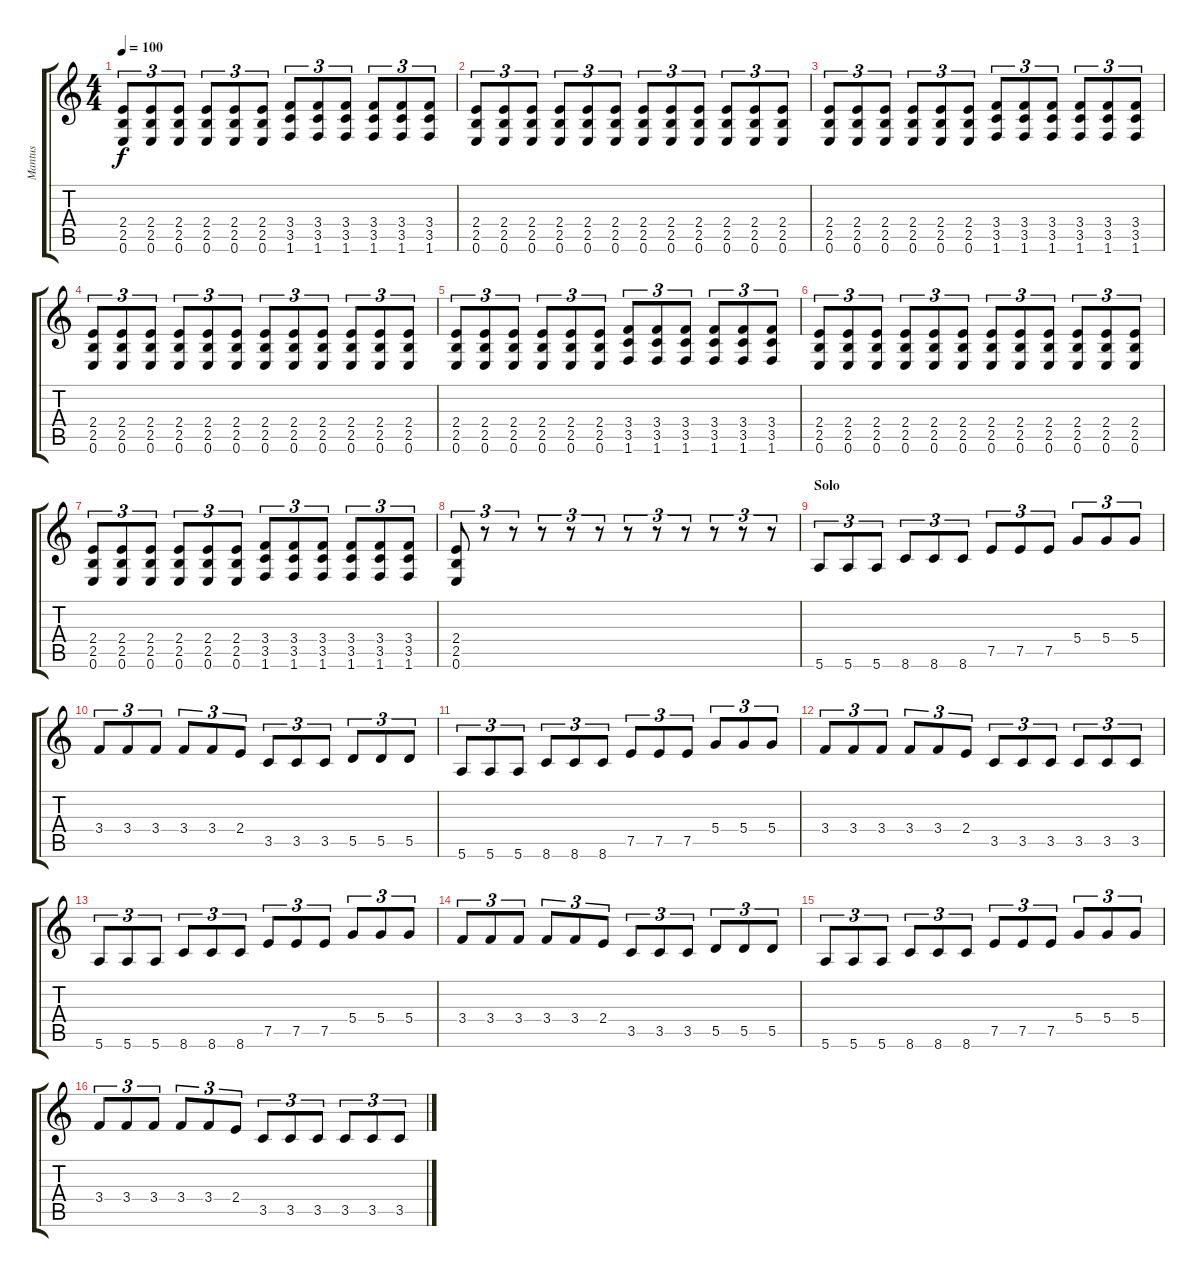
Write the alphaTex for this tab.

\track ("Mantus" "Mantus") {instrument distortionguitar}
\staff {score tabs}
\tuning (E4 B3 G3 D3 A2 E2) {hide}
\ts (4 4)
\tempo 100
\clef g2
\ks c
(2.4 2.5 0.6).8{tu (3 2) dy f} (2.4 2.5 0.6).8{tu (3 2)} (2.4 2.5 0.6).8{tu (3 2)} (2.4 2.5 0.6).8{tu (3 2)} (2.4 2.5 0.6).8{tu (3 2)} (2.4 2.5 0.6).8{tu (3 2)} (3.4 3.5 1.6).8{tu (3 2)} (3.4 3.5 1.6).8{tu (3 2)} (3.4 3.5 1.6).8{tu (3 2)} (3.4 3.5 1.6).8{tu (3 2)} (3.4 3.5 1.6).8{tu (3 2)} (3.4 3.5 1.6).8{tu (3 2)} |
(2.4 2.5 0.6).8{tu (3 2)} (2.4 2.5 0.6).8{tu (3 2)} (2.4 2.5 0.6).8{tu (3 2)} (2.4 2.5 0.6).8{tu (3 2)} (2.4 2.5 0.6).8{tu (3 2)} (2.4 2.5 0.6).8{tu (3 2)} (2.4 2.5 0.6).8{tu (3 2)} (2.4 2.5 0.6).8{tu (3 2)} (2.4 2.5 0.6).8{tu (3 2)} (2.4 2.5 0.6).8{tu (3 2)} (2.4 2.5 0.6).8{tu (3 2)} (2.4 2.5 0.6).8{tu (3 2)} |
(2.4 2.5 0.6).8{tu (3 2)} (2.4 2.5 0.6).8{tu (3 2)} (2.4 2.5 0.6).8{tu (3 2)} (2.4 2.5 0.6).8{tu (3 2)} (2.4 2.5 0.6).8{tu (3 2)} (2.4 2.5 0.6).8{tu (3 2)} (3.4 3.5 1.6).8{tu (3 2)} (3.4 3.5 1.6).8{tu (3 2)} (3.4 3.5 1.6).8{tu (3 2)} (3.4 3.5 1.6).8{tu (3 2)} (3.4 3.5 1.6).8{tu (3 2)} (3.4 3.5 1.6).8{tu (3 2)} |
(2.4 2.5 0.6).8{tu (3 2)} (2.4 2.5 0.6).8{tu (3 2)} (2.4 2.5 0.6).8{tu (3 2)} (2.4 2.5 0.6).8{tu (3 2)} (2.4 2.5 0.6).8{tu (3 2)} (2.4 2.5 0.6).8{tu (3 2)} (2.4 2.5 0.6).8{tu (3 2)} (2.4 2.5 0.6).8{tu (3 2)} (2.4 2.5 0.6).8{tu (3 2)} (2.4 2.5 0.6).8{tu (3 2)} (2.4 2.5 0.6).8{tu (3 2)} (2.4 2.5 0.6).8{tu (3 2)} |
(2.4 2.5 0.6).8{tu (3 2)} (2.4 2.5 0.6).8{tu (3 2)} (2.4 2.5 0.6).8{tu (3 2)} (2.4 2.5 0.6).8{tu (3 2)} (2.4 2.5 0.6).8{tu (3 2)} (2.4 2.5 0.6).8{tu (3 2)} (3.4 3.5 1.6).8{tu (3 2)} (3.4 3.5 1.6).8{tu (3 2)} (3.4 3.5 1.6).8{tu (3 2)} (3.4 3.5 1.6).8{tu (3 2)} (3.4 3.5 1.6).8{tu (3 2)} (3.4 3.5 1.6).8{tu (3 2)} |
(2.4 2.5 0.6).8{tu (3 2)} (2.4 2.5 0.6).8{tu (3 2)} (2.4 2.5 0.6).8{tu (3 2)} (2.4 2.5 0.6).8{tu (3 2)} (2.4 2.5 0.6).8{tu (3 2)} (2.4 2.5 0.6).8{tu (3 2)} (2.4 2.5 0.6).8{tu (3 2)} (2.4 2.5 0.6).8{tu (3 2)} (2.4 2.5 0.6).8{tu (3 2)} (2.4 2.5 0.6).8{tu (3 2)} (2.4 2.5 0.6).8{tu (3 2)} (2.4 2.5 0.6).8{tu (3 2)} |
(2.4 2.5 0.6).8{tu (3 2)} (2.4 2.5 0.6).8{tu (3 2)} (2.4 2.5 0.6).8{tu (3 2)} (2.4 2.5 0.6).8{tu (3 2)} (2.4 2.5 0.6).8{tu (3 2)} (2.4 2.5 0.6).8{tu (3 2)} (3.4 3.5 1.6).8{tu (3 2)} (3.4 3.5 1.6).8{tu (3 2)} (3.4 3.5 1.6).8{tu (3 2)} (3.4 3.5 1.6).8{tu (3 2)} (3.4 3.5 1.6).8{tu (3 2)} (3.4 3.5 1.6).8{tu (3 2)} |
(2.4 2.5 0.6).8{tu (3 2)} r.8{tu (3 2)} r.8{tu (3 2)} r.8{tu (3 2)} r.8{tu (3 2)} r.8{tu (3 2)} r.8{tu (3 2)} r.8{tu (3 2)} r.8{tu (3 2)} r.8{tu (3 2)} r.8{tu (3 2)} r.8{tu (3 2)} |
\section ("" "Solo")
5.6.8{tu (3 2)} 5.6.8{tu (3 2)} 5.6.8{tu (3 2)} 8.6.8{tu (3 2)} 8.6.8{tu (3 2)} 8.6.8{tu (3 2)} 7.5.8{tu (3 2)} 7.5.8{tu (3 2)} 7.5.8{tu (3 2)} 5.4.8{tu (3 2)} 5.4.8{tu (3 2)} 5.4.8{tu (3 2)} |
3.4.8{tu (3 2)} 3.4.8{tu (3 2)} 3.4.8{tu (3 2)} 3.4.8{tu (3 2)} 3.4.8{tu (3 2)} 2.4.8{tu (3 2)} 3.5.8{tu (3 2)} 3.5.8{tu (3 2)} 3.5.8{tu (3 2)} 5.5.8{tu (3 2)} 5.5.8{tu (3 2)} 5.5.8{tu (3 2)} |
5.6.8{tu (3 2)} 5.6.8{tu (3 2)} 5.6.8{tu (3 2)} 8.6.8{tu (3 2)} 8.6.8{tu (3 2)} 8.6.8{tu (3 2)} 7.5.8{tu (3 2)} 7.5.8{tu (3 2)} 7.5.8{tu (3 2)} 5.4.8{tu (3 2)} 5.4.8{tu (3 2)} 5.4.8{tu (3 2)} |
3.4.8{tu (3 2)} 3.4.8{tu (3 2)} 3.4.8{tu (3 2)} 3.4.8{tu (3 2)} 3.4.8{tu (3 2)} 2.4.8{tu (3 2)} 3.5.8{tu (3 2)} 3.5.8{tu (3 2)} 3.5.8{tu (3 2)} 3.5.8{tu (3 2)} 3.5.8{tu (3 2)} 3.5.8{tu (3 2)} |
5.6.8{tu (3 2)} 5.6.8{tu (3 2)} 5.6.8{tu (3 2)} 8.6.8{tu (3 2)} 8.6.8{tu (3 2)} 8.6.8{tu (3 2)} 7.5.8{tu (3 2)} 7.5.8{tu (3 2)} 7.5.8{tu (3 2)} 5.4.8{tu (3 2)} 5.4.8{tu (3 2)} 5.4.8{tu (3 2)} |
3.4.8{tu (3 2)} 3.4.8{tu (3 2)} 3.4.8{tu (3 2)} 3.4.8{tu (3 2)} 3.4.8{tu (3 2)} 2.4.8{tu (3 2)} 3.5.8{tu (3 2)} 3.5.8{tu (3 2)} 3.5.8{tu (3 2)} 5.5.8{tu (3 2)} 5.5.8{tu (3 2)} 5.5.8{tu (3 2)} |
5.6.8{tu (3 2)} 5.6.8{tu (3 2)} 5.6.8{tu (3 2)} 8.6.8{tu (3 2)} 8.6.8{tu (3 2)} 8.6.8{tu (3 2)} 7.5.8{tu (3 2)} 7.5.8{tu (3 2)} 7.5.8{tu (3 2)} 5.4.8{tu (3 2)} 5.4.8{tu (3 2)} 5.4.8{tu (3 2)} |
3.4.8{tu (3 2)} 3.4.8{tu (3 2)} 3.4.8{tu (3 2)} 3.4.8{tu (3 2)} 3.4.8{tu (3 2)} 2.4.8{tu (3 2)} 3.5.8{tu (3 2)} 3.5.8{tu (3 2)} 3.5.8{tu (3 2)} 3.5.8{tu (3 2)} 3.5.8{tu (3 2)} 3.5.8{tu (3 2)}
